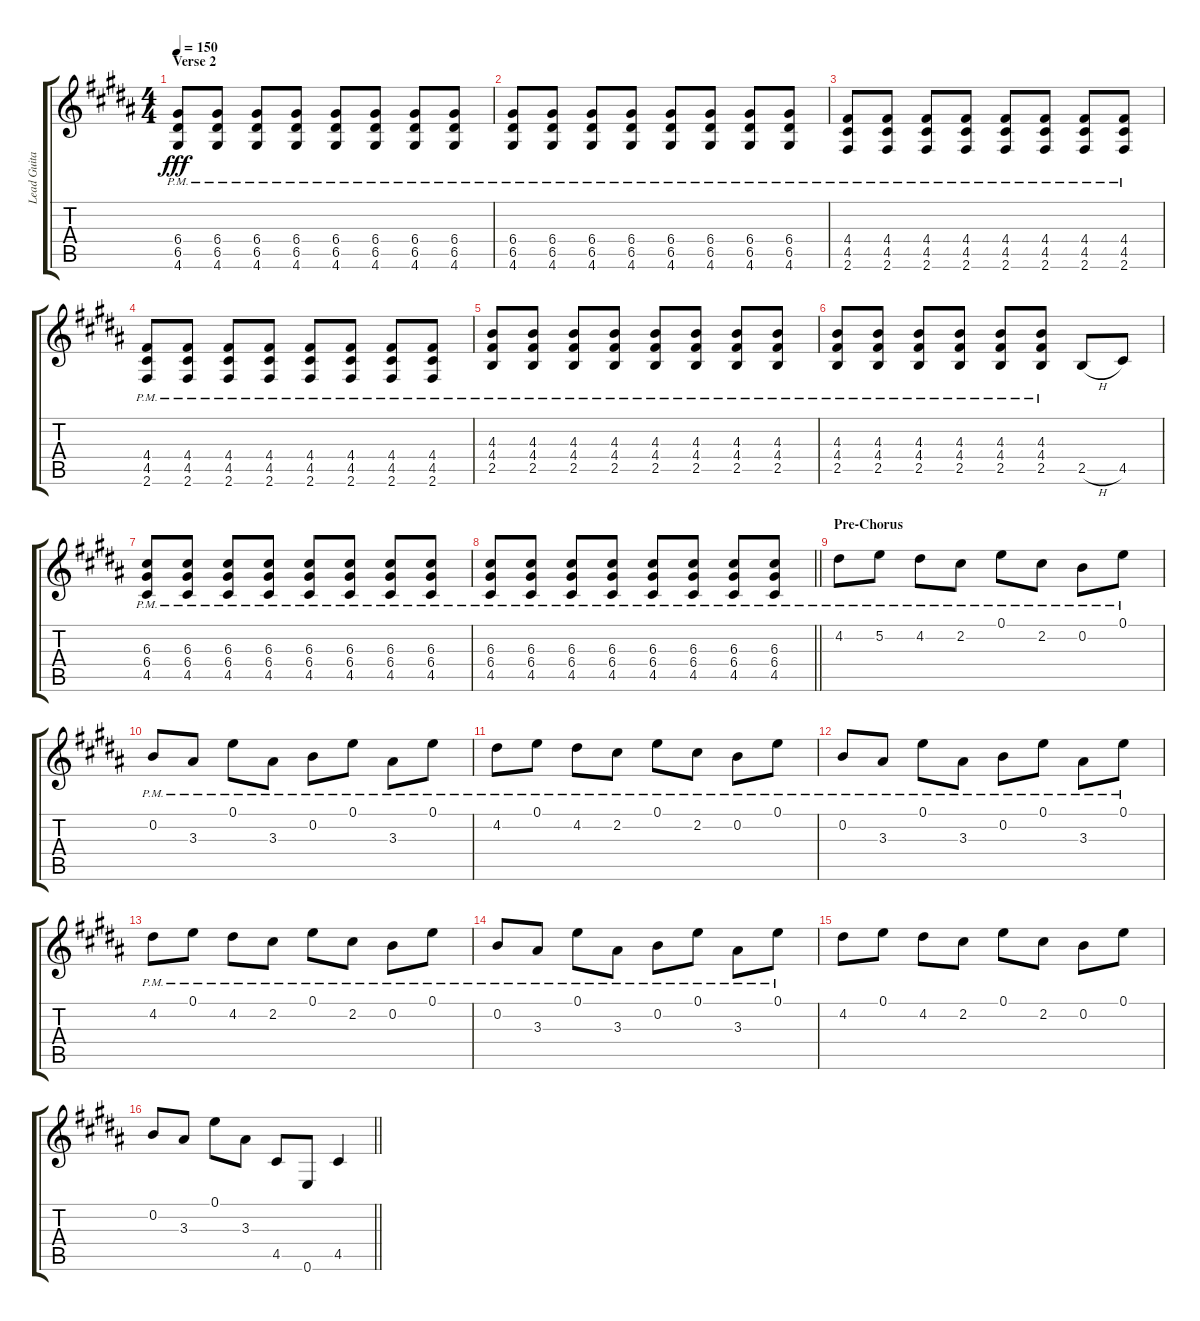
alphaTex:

\track ("Lead Guitar" "Lead Guita") {instrument overdrivenguitar}
\staff {score tabs}
\tuning (E4 B3 G3 D3 A2 E2) {hide}
\ts (4 4)
\section ("" "Verse 2")
\tempo 150
\clef g2
\ks b
(6.4{pm} 6.5{pm} 4.6{pm}).8{dy fff} (6.4{pm} 6.5{pm} 4.6{pm}).8 (6.4{pm} 6.5{pm} 4.6{pm}).8 (6.4{pm} 6.5{pm} 4.6{pm}).8 (6.4{pm} 6.5{pm} 4.6{pm}).8 (6.4{pm} 6.5{pm} 4.6{pm}).8 (6.4{pm} 6.5{pm} 4.6{pm}).8 (6.4{pm} 6.5{pm} 4.6{pm}).8 |
(6.4{pm} 6.5{pm} 4.6{pm}).8 (6.4{pm} 6.5{pm} 4.6{pm}).8 (6.4{pm} 6.5{pm} 4.6{pm}).8 (6.4{pm} 6.5{pm} 4.6{pm}).8 (6.4{pm} 6.5{pm} 4.6{pm}).8 (6.4{pm} 6.5{pm} 4.6{pm}).8 (6.4{pm} 6.5{pm} 4.6{pm}).8 (6.4{pm} 6.5{pm} 4.6{pm}).8 |
(4.4{pm} 4.5{pm} 2.6{pm}).8 (4.4{pm} 4.5{pm} 2.6{pm}).8 (4.4{pm} 4.5{pm} 2.6{pm}).8 (4.4{pm} 4.5{pm} 2.6{pm}).8 (4.4{pm} 4.5{pm} 2.6{pm}).8 (4.4{pm} 4.5{pm} 2.6{pm}).8 (4.4{pm} 4.5{pm} 2.6{pm}).8 (4.4{pm} 4.5{pm} 2.6{pm}).8 |
(4.4{pm} 4.5{pm} 2.6{pm}).8 (4.4{pm} 4.5{pm} 2.6{pm}).8 (4.4{pm} 4.5{pm} 2.6{pm}).8 (4.4{pm} 4.5{pm} 2.6{pm}).8 (4.4{pm} 4.5{pm} 2.6{pm}).8 (4.4{pm} 4.5{pm} 2.6{pm}).8 (4.4{pm} 4.5{pm} 2.6{pm}).8 (4.4{pm} 4.5{pm} 2.6{pm}).8 |
(4.3{pm} 4.4{pm} 2.5{pm}).8 (4.3{pm} 4.4{pm} 2.5{pm}).8 (4.3{pm} 4.4{pm} 2.5{pm}).8 (4.3{pm} 4.4{pm} 2.5{pm}).8 (4.3{pm} 4.4{pm} 2.5{pm}).8 (4.3{pm} 4.4{pm} 2.5{pm}).8 (4.3{pm} 4.4{pm} 2.5{pm}).8 (4.3{pm} 4.4{pm} 2.5{pm}).8 |
(4.3{pm} 4.4{pm} 2.5{pm}).8 (4.3{pm} 4.4{pm} 2.5{pm}).8 (4.3{pm} 4.4{pm} 2.5{pm}).8 (4.3{pm} 4.4{pm} 2.5{pm}).8 (4.3{pm} 4.4{pm} 2.5{pm}).8 (4.3{pm} 4.4{pm} 2.5{pm}).8 2.5{h}.8 4.5.8 |
(6.3{pm} 6.4{pm} 4.5{pm}).8 (6.3{pm} 6.4{pm} 4.5{pm}).8 (6.3{pm} 6.4{pm} 4.5{pm}).8 (6.3{pm} 6.4{pm} 4.5{pm}).8 (6.3{pm} 6.4{pm} 4.5{pm}).8 (6.3{pm} 6.4{pm} 4.5{pm}).8 (6.3{pm} 6.4{pm} 4.5{pm}).8 (6.3{pm} 6.4{pm} 4.5{pm}).8 |
\barLineRight lightlight
(6.3{pm} 6.4{pm} 4.5{pm}).8 (6.3{pm} 6.4{pm} 4.5{pm}).8 (6.3{pm} 6.4{pm} 4.5{pm}).8 (6.3{pm} 6.4{pm} 4.5{pm}).8 (6.3{pm} 6.4{pm} 4.5{pm}).8 (6.3{pm} 6.4{pm} 4.5{pm}).8 (6.3{pm} 6.4{pm} 4.5{pm}).8 (6.3{pm} 6.4{pm} 4.5{pm}).8 |
\section ("" "Pre-Chorus")
4.2{pm}.8 5.2{pm}.8 4.2{pm}.8 2.2{pm}.8 0.1{pm}.8 2.2{pm}.8 0.2{pm}.8 0.1{pm}.8 |
0.2{pm}.8 3.3{pm}.8 0.1{pm}.8 3.3{pm}.8 0.2{pm}.8 0.1{pm}.8 3.3{pm}.8 0.1{pm}.8 |
4.2{pm}.8 0.1{pm}.8 4.2{pm}.8 2.2{pm}.8 0.1{pm}.8 2.2{pm}.8 0.2{pm}.8 0.1{pm}.8 |
0.2{pm}.8 3.3{pm}.8 0.1{pm}.8 3.3{pm}.8 0.2{pm}.8 0.1{pm}.8 3.3{pm}.8 0.1{pm}.8 |
4.2{pm}.8 0.1{pm}.8 4.2{pm}.8 2.2{pm}.8 0.1{pm}.8 2.2{pm}.8 0.2{pm}.8 0.1{pm}.8 |
0.2{pm}.8 3.3{pm}.8 0.1{pm}.8 3.3{pm}.8 0.2{pm}.8 0.1{pm}.8 3.3{pm}.8 0.1{pm}.8 |
4.2.8 0.1.8 4.2.8 2.2.8 0.1.8 2.2.8 0.2.8 0.1.8 |
\barLineRight lightlight
0.2.8 3.3.8 0.1.8 3.3.8 4.5.8 0.6.8 4.5.4
